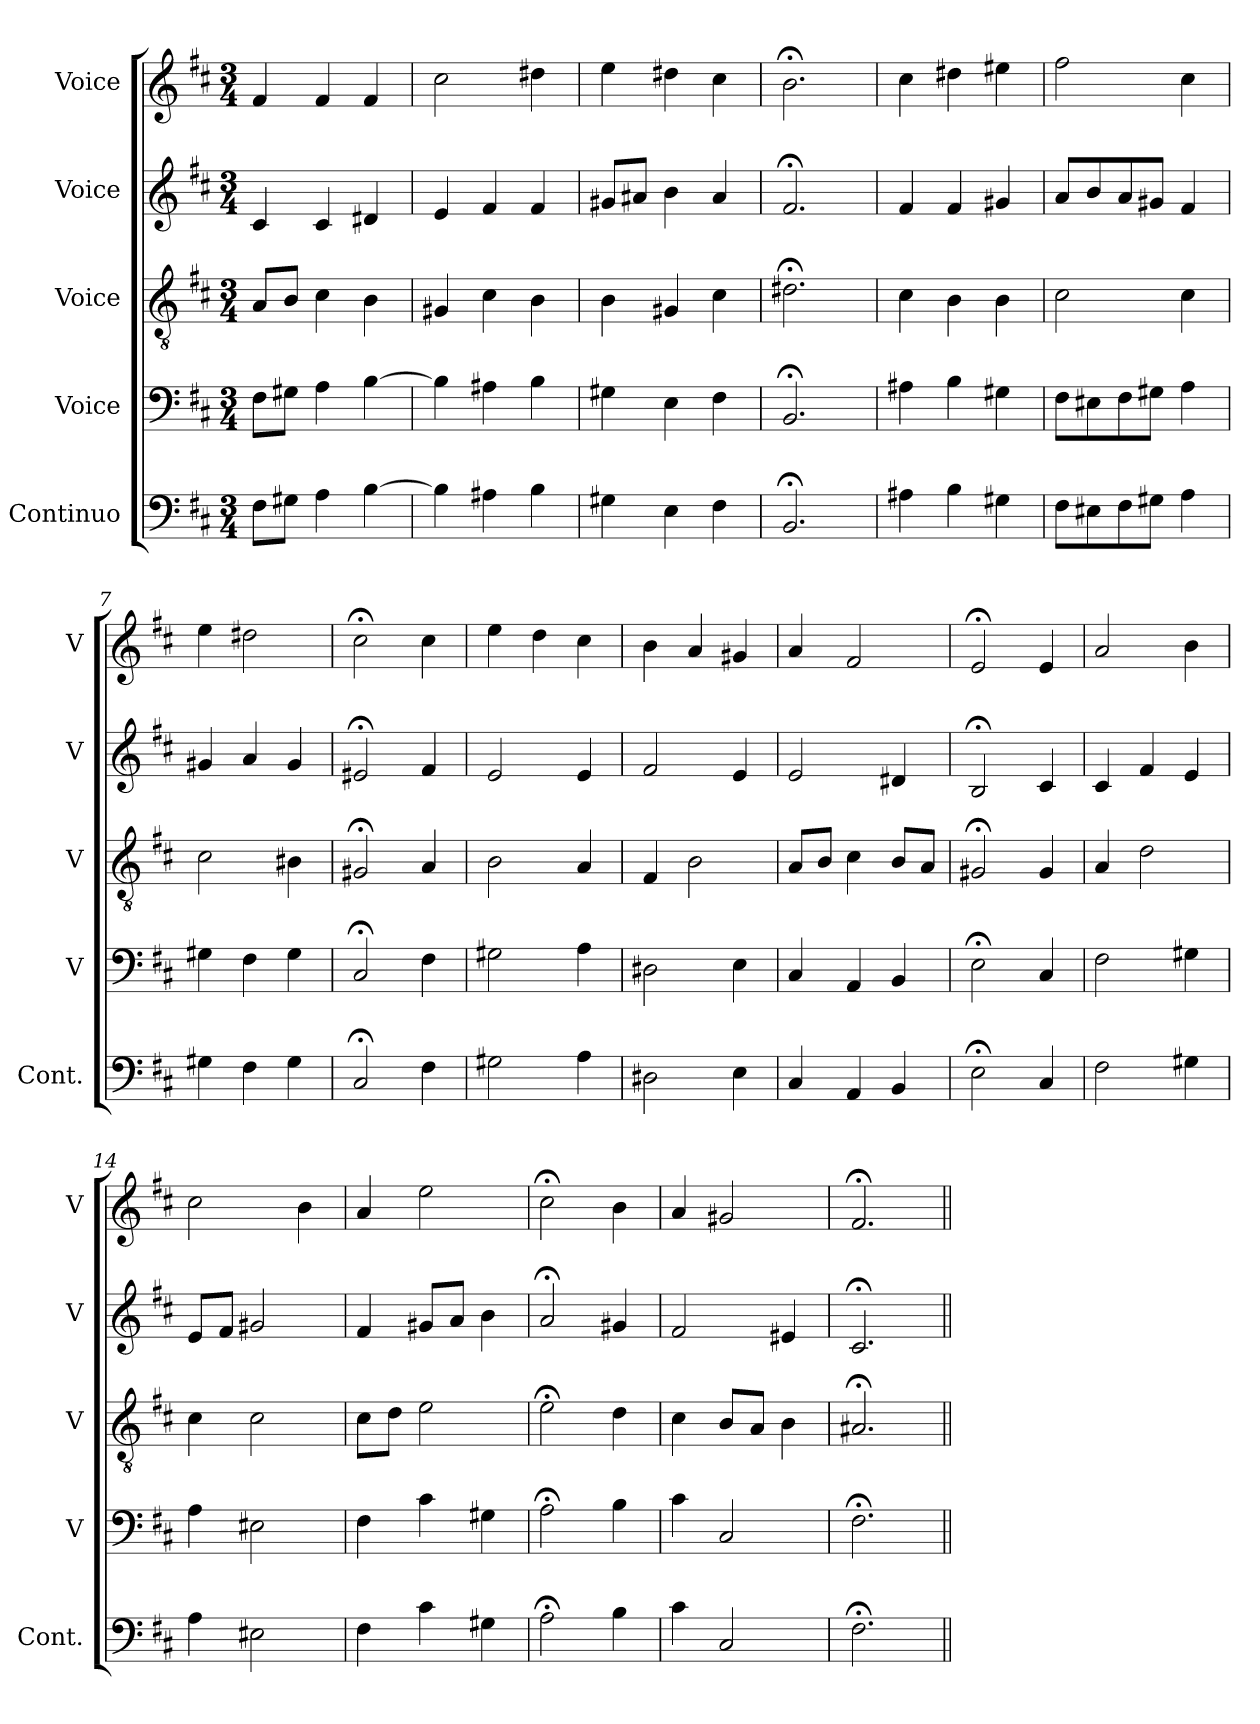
**kern	**kern	**kern	**kern	**kern
*part5	*part4	*part3	*part2	*part1
*staff5	*staff4	*staff3	*staff2	*staff1
*I"Continuo	*I"Voice	*I"Voice	*I"Voice	*I"Voice
*I'Cont.	*I'V	*I'V	*I'V	*I'V
*clefF4	*clefF4	*clefGv2	*clefG2	*clefG2
*ITrd7c12	*	*	*	*
*k[f#c#]	*k[f#c#]	*k[f#c#]	*k[f#c#]	*k[f#c#]
*M3/4	*M3/4	*M3/4	*M3/4	*M3/4
=1	=1	=1	=1	=1
8FF#\L	8F#\L	8A/L	4c#/	4f#/
8GG#X\J	8G#X\J	8B/J	.	.
4AA\	4A\	4c#\	4c#/	4f#/
[4BB\	[4B\	4B\	4d#X/	4f#/
=2	=2	=2	=2	=2
4BB\]	4B\]	4G#X/	4e/	2cc#\
4AA#X\	4A#X\	4c#\	4f#/	.
4BB\	4B\	4B\	4f#/	4dd#X\
=3	=3	=3	=3	=3
4GG#X\	4G#X\	4B\	8g#X/L	4ee\
.	.	.	8a#X/J	.
4EE\	4E\	4G#X/	4b\	4dd#X\
4FF#\	4F#\	4c#\	4a#/	4cc#\
=4	=4	=4	=4	=4
2.BBB;</	2.BB;</	2.d#X;<\	2.f#;</	2.b;<\
=5	=5	=5	=5	=5
4AA#X\	4A#X\	4c#\	4f#/	4cc#\
4BB\	4B\	4B\	4f#/	4dd#X\
4GG#X\	4G#X\	4B\	4g#X/	4ee#X\
=6	=6	=6	=6	=6
8FF#\L	8F#\L	2c#\	8a/L	2ff#\
8EE#X\	8E#X\	.	8b/	.
8FF#\	8F#\	.	8a/	.
8GG#X\J	8G#X\J	.	8g#X/J	.
4AA\	4A\	4c#\	4f#/	4cc#\
=7	=7	=7	=7	=7
4GG#X\	4G#X\	2c#\	4g#X/	4ee\
4FF#\	4F#\	.	4a/	2dd#X\
4GG#\	4G#\	4B#X\	4g#/	.
=8	=8	=8	=8	=8
2CC#;</	2C#;</	2G#X;</	2e#X;</	2cc#;<\
4FF#\	4F#\	4A/	4f#/	4cc#\
!!LO:LB:g=z
=9	=9	=9	=9	=9
2GG#X\	2G#X\	2B\	2e/	4ee\
.	.	.	.	4dd\
4AA\	4A\	4A/	4e/	4cc#\
=10	=10	=10	=10	=10
2DD#X\	2D#X\	4F#/	2f#/	4b\
.	.	2B\	.	4a/
4EE\	4E\	.	4e/	4g#X/
=11	=11	=11	=11	=11
4CC#/	4C#/	8A/L	2e/	4a/
.	.	8B/J	.	.
4AAA/	4AA/	4c#\	.	2f#/
4BBB/	4BB/	8B/L	4d#X/	.
.	.	8A/J	.	.
=12	=12	=12	=12	=12
2EE;<\	2E;<\	2G#X;</	2B;</	2e;</
4CC#/	4C#/	4G#/	4c#/	4e/
=13	=13	=13	=13	=13
2FF#\	2F#\	4A/	4c#/	2a/
.	.	2d\	4f#/	.
4GG#X\	4G#X\	.	4e/	4b\
=14	=14	=14	=14	=14
4AA\	4A\	4c#\	8e/L	2cc#\
.	.	.	8f#/J	.
2EE#X\	2E#X\	2c#\	2g#X/	.
.	.	.	.	4b\
=15	=15	=15	=15	=15
4FF#\	4F#\	8c#\L	4f#/	4a/
.	.	8d\J	.	.
4C#\	4c#\	2e\	8g#X/L	2ee\
.	.	.	8a/J	.
4GG#X\	4G#X\	.	4b\	.
=16	=16	=16	=16	=16
2AA;<\	2A;<\	2e;<\	2a;</	2cc#;<\
4BB\	4B\	4d\	4g#X/	4b\
=17	=17	=17	=17	=17
4C#\	4c#\	4c#\	2f#/	4a/
2CC#/	2C#/	8B/L	.	2g#X/
.	.	8A/J	.	.
.	.	4B\	4e#X/	.
=18	=18	=18	=18	=18
2.FF#;<\	2.F#;<\	2.A#X;</	2.c#;</	2.f#;</
=||	=||	=||	=||	=||
*-	*-	*-	*-	*-
